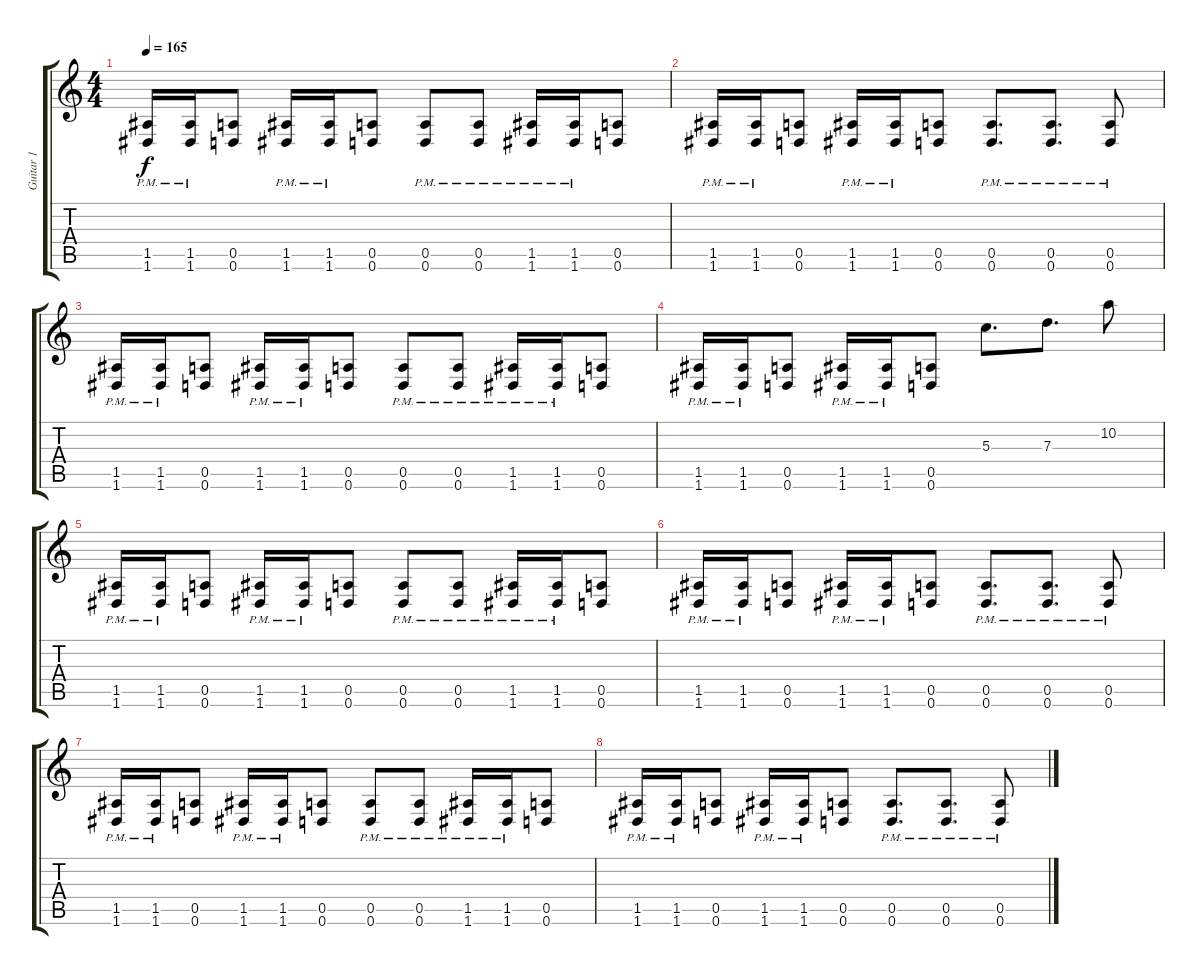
\track ("Guitar 1" "Guitar 1") {instrument distortionguitar}
\staff {score tabs}
\tuning (E4 B3 G3 D3 A2 D2) {hide}
\ts (4 4)
\tempo 165
\clef g2
\ks c
(1.5{pm} 1.6{pm}).16{dy f} (1.5{pm} 1.6{pm}).16 (0.5 0.6).8 (1.5{pm} 1.6{pm}).16 (1.5{pm} 1.6{pm}).16 (0.5 0.6).8 (0.5{pm} 0.6{pm}).8 (0.5{pm} 0.6{pm}).8 (1.5{pm} 1.6{pm}).16 (1.5{pm} 1.6{pm}).16 (0.5 0.6).8 |
(1.5{pm} 1.6{pm}).16 (1.5{pm} 1.6{pm}).16 (0.5 0.6).8 (1.5{pm} 1.6{pm}).16 (1.5{pm} 1.6{pm}).16 (0.5 0.6).8 (0.5{pm} 0.6{pm}).8{d} (0.5{pm} 0.6{pm}).8{d} (0.5{pm} 0.6{pm}).8 |
(1.5{pm} 1.6{pm}).16 (1.5{pm} 1.6{pm}).16 (0.5 0.6).8 (1.5{pm} 1.6{pm}).16 (1.5{pm} 1.6{pm}).16 (0.5 0.6).8 (0.5{pm} 0.6{pm}).8 (0.5{pm} 0.6{pm}).8 (1.5{pm} 1.6{pm}).16 (1.5{pm} 1.6{pm}).16 (0.5 0.6).8 |
(1.5{pm} 1.6{pm}).16 (1.5{pm} 1.6{pm}).16 (0.5 0.6).8 (1.5{pm} 1.6{pm}).16 (1.5{pm} 1.6{pm}).16 (0.5 0.6).8 5.3.8{d} 7.3.8{d} 10.2.8 |
(1.5{pm} 1.6{pm}).16 (1.5{pm} 1.6{pm}).16 (0.5 0.6).8 (1.5{pm} 1.6{pm}).16 (1.5{pm} 1.6{pm}).16 (0.5 0.6).8 (0.5{pm} 0.6{pm}).8 (0.5{pm} 0.6{pm}).8 (1.5{pm} 1.6{pm}).16 (1.5{pm} 1.6{pm}).16 (0.5 0.6).8 |
(1.5{pm} 1.6{pm}).16 (1.5{pm} 1.6{pm}).16 (0.5 0.6).8 (1.5{pm} 1.6{pm}).16 (1.5{pm} 1.6{pm}).16 (0.5 0.6).8 (0.5{pm} 0.6{pm}).8{d} (0.5{pm} 0.6{pm}).8{d} (0.5{pm} 0.6{pm}).8 |
(1.5{pm} 1.6{pm}).16 (1.5{pm} 1.6{pm}).16 (0.5 0.6).8 (1.5{pm} 1.6{pm}).16 (1.5{pm} 1.6{pm}).16 (0.5 0.6).8 (0.5{pm} 0.6{pm}).8 (0.5{pm} 0.6{pm}).8 (1.5{pm} 1.6{pm}).16 (1.5{pm} 1.6{pm}).16 (0.5 0.6).8 |
(1.5{pm} 1.6{pm}).16 (1.5{pm} 1.6{pm}).16 (0.5 0.6).8 (1.5{pm} 1.6{pm}).16 (1.5{pm} 1.6{pm}).16 (0.5 0.6).8 (0.5{pm} 0.6{pm}).8{d} (0.5{pm} 0.6{pm}).8{d} (0.5{pm} 0.6{pm}).8
